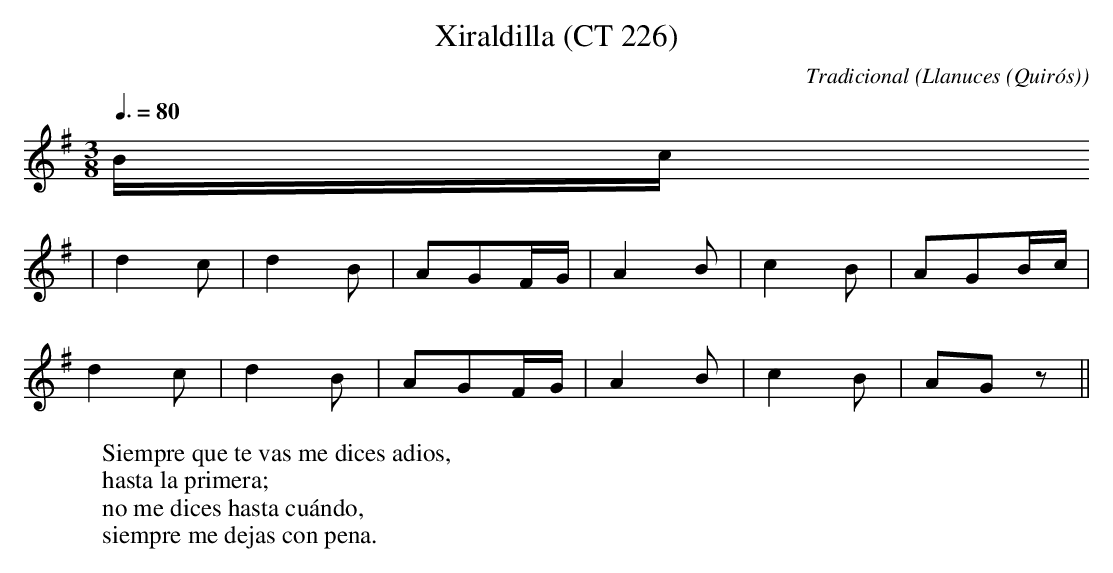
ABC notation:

X:1
T:Xiraldilla (CT 226)
C:Tradicional
O:Llanuces (Quirós)
M:3/8
L:1/8
Q:3/8=80
K:G
B/c/
|d2 c|d2 B|AGF/G/|A2 B|c2 B|AGB/c/|
d2 c|d2 B|AGF/G/|A2 B|c2 B|AG z||
W:Siempre que te vas me dices adios,
W:hasta la primera;
W:no me dices hasta cuándo,
W:siempre me dejas con pena.
W:
